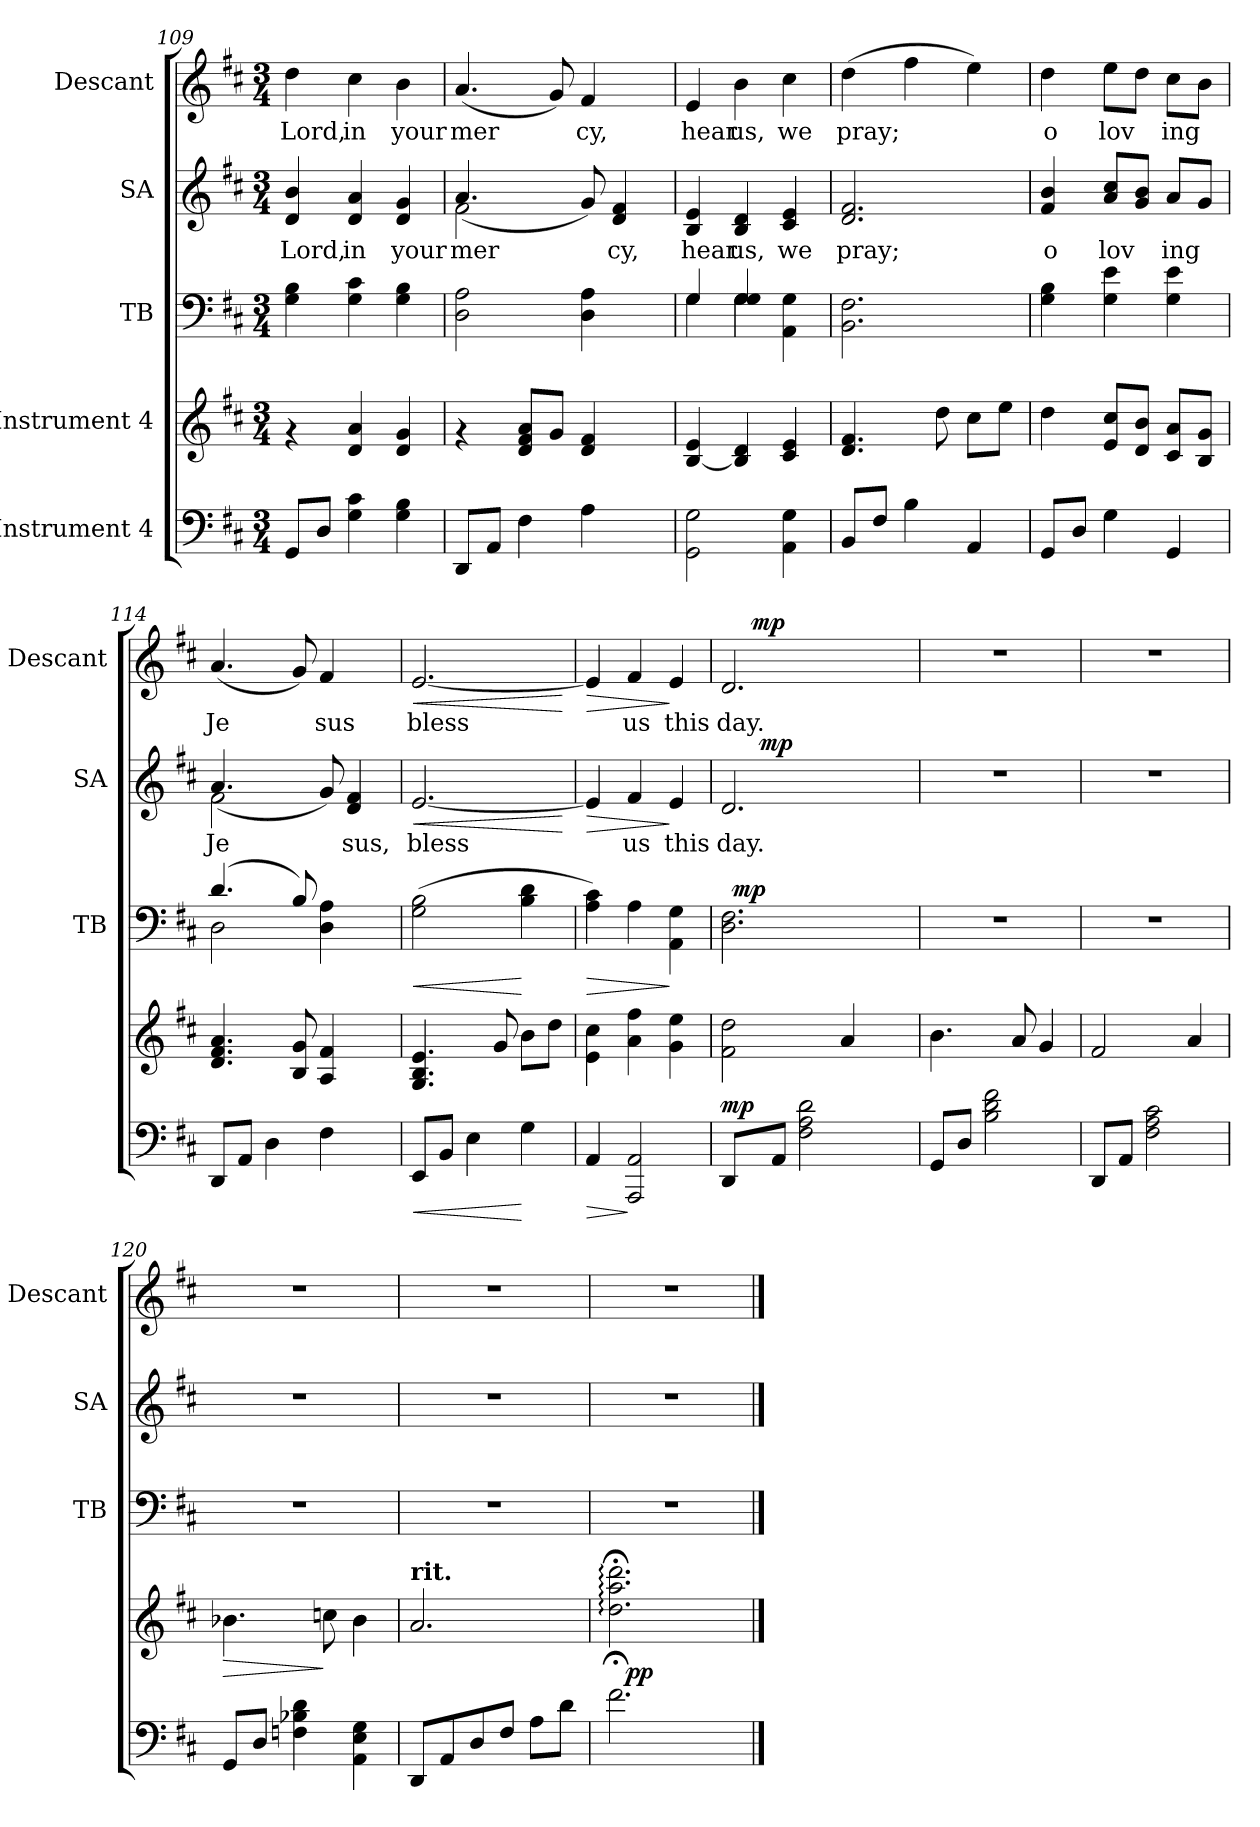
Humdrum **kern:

**kern	**dynam	**kern	**dynam	**kern	**dynam	**kern	**text	**dynam	**kern	**text	**dynam
*part5	*part5	*part4	*part4	*part3	*part3	*part2	*part2	*part2	*part1	*part1	*part1
*staff5	*staff5	*staff4	*staff4	*staff3	*staff3	*staff2	*staff2	*staff2	*staff1	*staff1	*staff1
*I"Instrument 4	*	*I"Instrument 4	*	*I"TB	*	*I"SA	*	*	*I"Descant	*	*
*	*	*	*	*I'TB	*	*I'SA	*	*	*I'Descant	*	*
!!LO:LB:g=z
*clefF4	*	*clefG2	*	*clefF4	*	*clefG2	*	*	*clefG2	*	*
*k[f#c#]	*	*k[f#c#]	*	*k[f#c#]	*	*k[f#c#]	*	*	*k[f#c#]	*	*
*D:	*	*D:	*	*D:	*	*D:	*	*	*D:	*	*
*M3/4	*	*M3/4	*	*M3/4	*	*M3/4	*	*	*M3/4	*	*
=109	=109	=109	=109	=109	=109	=109	=109	=109	=109	=109	=109
!	!	!	!	!	!	!	!LO:LY:b:cj	!	!	!LO:LY:b:cj	!
8GG/L	.	4rf	.	4G\ 4B\	.	4b/ 4d/	Lord,	.	4dd\	Lord,	.
8D/J	.	.	.	.	.	.	.	.	.	.	.
!	!	!	!	!	!	!	!LO:LY:b:cj	!	!	!LO:LY:b:cj	!
4c#\ 4G\	.	4a/ 4d/	.	4c#\ 4G\	.	4d/ 4a/	in	.	4cc#\	in	.
!	!	!	!	!	!	!	!LO:LY:b:cj	!	!	!LO:LY:b:cj	!
4B\ 4G\	.	4d/ 4g/	.	4G\ 4B\	.	4d/ 4g/	your	.	4b\	your	.
=110	=110	=110	=110	=110	=110	=110	=110	=110	=110	=110	=110
*	*	*	*	*	*	*^	*	*	*	*	*
!	!	!	!	!	!	!	!	!LO:LY:b:cj	!	!	!LO:LY:b:cj	!
8DD/L	.	4rf	.	2A\ 2D\	.	2f#\	(>4.a/	mer-	.	(<4.a/	mer-	.
8AA/J	.	.	.	.	.	.	.	.	.	.	.	.
4F#\	.	8a/ 8f#/ 8d/L	.	.	.	.	.	.	.	.	.	.
!	!	!	!	!	!	!	!	!	!	!	!LO:LY:b:cj	!
.	.	8g/J	.	.	.	.	2ryy	.	.	8g/)	--	.
!	!	!	!	!	!	!	!	!LO:LY:b:cj	!	!	!LO:LY:b:cj	!
4A\	.	4f#/ 4d/	.	4D\ 4A\	.	8g/)	.	--	.	4f#/	-cy,	.
!	!	!	!	!	!	!	!	!LO:LY:b:cj	!	!	!	!
.	.	.	.	.	.	4d/ 4f#/	.	-cy,	.	.	.	.
8ryy	.	8ryy	.	8ryy	.	.	.	.	.	8ryy	.	.
*	*	*	*	*	*	*v	*v	*	*	*	*	*
=111	=111	=111	=111	=111	=111	=111	=111	=111	=111	=111	=111
*	*	*	*	*^	*	*	*	*	*	*	*
*	*	*	*	*	*^	*	*	*	*	*	*	*
!	!	!	!	!	!	!	!	!	!LO:LY:b:cj	!	!	!LO:LY:b:cj	!
2G\ 2GG\	.	[<4B/ 4e/	.	4G/	4G\	4ryy	.	4e/ 4B/	hear	.	4e/	hear	.
!	!	!	!	!	!	!	!	!	!LO:LY:b:cj	!	!	!LO:LY:b:cj	!
.	.	4d/ 4B/]	.	4G/ 4G/	4G\	4G\	.	4B/ 4d/	us,	.	4b\	us,	.
!	!	!	!	!	!	!	!	!	!LO:LY:b:cj	!	!	!LO:LY:b:cj	!
4G\ 4AA\	.	4c#/ 4e/	.	4ryy	4G\ 4AA\	4ryy	.	4e/ 4c#/	we	.	4cc#\	we	.
=112	=112	=112	=112	=112	=112	=112	=112	=112	=112	=112	=112	=112	=112
!	!	!	!	!	!	!	!	!	!LO:LY:b:cj	!	!	!LO:LY:b:cj	!
*	*	*	*	*v	*v	*v	*	*	*	*	*	*	*
8BB/L	.	4.d/ 4.f#/	.	2.F#\ 2.BB\	.	2.d/ 2.f#/	pray;	.	(>4dd\	pray;	.
8F#/J	.	.	.	.	.	.	.	.	.	.	.
!	!	!	!	!	!	!	!	!	!	!LO:LY:b:cj	!
4B\	.	.	.	.	.	.	.	.	4ff#\	.	.
.	.	8dd\	.	.	.	.	.	.	.	.	.
!	!	!	!	!	!	!	!	!	!	!LO:LY:b:cj	!
4AA/	.	8cc#\L	.	.	.	.	.	.	4ee\)	.	.
.	.	8ee\J	.	.	.	.	.	.	.	.	.
!!LO:PB:g=z
=113	=113	=113	=113	=113	=113	=113	=113	=113	=113	=113	=113
!	!	!	!	!	!	!	!LO:LY:b:cj	!	!	!LO:LY:b:cj	!
8GG/L	.	4dd\	.	4B\ 4G\	.	4b/ 4f#/	o	.	4dd\	o	.
8D/J	.	.	.	.	.	.	.	.	.	.	.
!	!	!	!	!	!	!	!LO:LY:b:cj	!	!	!LO:LY:b:cj	!
4G\	.	8e/ 8cc#/L	.	4e\ 4G\	.	8cc#/ 8a/L	lov-	.	8ee\L	lov-	.
!	!	!	!	!	!	!	!LO:LY:b:cj	!	!	!LO:LY:b:cj	!
.	.	8b/ 8d/J	.	.	.	8b/ 8g/J	--	.	8dd\J	--	.
!	!	!	!	!	!	!	!LO:LY:b:cj	!	!	!LO:LY:b:cj	!
4GG/	.	8a/ 8c#/L	.	4G\ 4e\	.	8a/L	-ing	.	8cc#\L	-ing	.
!	!	!	!	!	!	!	!LO:LY:b:cj	!	!	!LO:LY:b:cj	!
.	.	8B/ 8g/J	.	.	.	8g/J	.	.	8b\J	.	.
=114	=114	=114	=114	=114	=114	=114	=114	=114	=114	=114	=114
*	*	*	*	*^	*	*^	*	*	*	*	*
!	!	!	!	!	!	!	!	!	!LO:LY:b:cj	!	!	!LO:LY:b:cj	!
8DD/L	.	4.a/ 4.f#/ 4.d/	.	(>4.d/	2D\	.	2f#\	(>4.a/	Je-	.	(<4.a/	Je-	.
8AA/J	.	.	.	.	.	.	.	.	.	.	.	.	.
4D\	.	.	.	.	.	.	.	.	.	.	.	.	.
!	!	!	!	!	!	!	!	!	!	!	!	!LO:LY:b:cj	!
.	.	8g/ 8B/	.	8B/)	.	.	.	2ryy	.	.	8g/)	--	.
!	!	!	!	!	!	!	!	!	!LO:LY:b:cj	!	!	!LO:LY:b:cj	!
4F#\	.	4A/ 4f#/	.	8ryy	4A\ 4D\	.	8g/)	.	--	.	4f#/	-sus	.
!	!	!	!	!	!	!	!	!	!LO:LY:b:cj	!	!	!	!
.	.	.	.	4ryy	.	.	4f#/ 4d/	.	-sus,	.	.	.	.
8ryy	.	8ryy	.	.	8ryy	.	.	.	.	.	8ryy	.	.
*	*	*	*	*	*	*	*v	*v	*	*	*	*	*
=115	=115	=115	=115	=115	=115	=115	=115	=115	=115	=115	=115	=115
!	!LO:HP:b	!	!	!	!	!LO:HP:b	!	!LO:LY:b:cj	!LO:HP:b	!	!LO:LY:b:cj	!LO:HP:b
*	*	*	*	*v	*v	*	*	*	*	*	*	*
8EE/L	<	4.B/ 4.G/ 4.e/	.	(>2B\ 2G\	<	[<2.e/	bless	<	[<2.e/	bless	<
8BB/J	.	.	.	.	.	.	.	.	.	.	.
4E\	.	.	.	.	.	.	.	.	.	.	.
.	.	8g/	.	.	.	.	.	.	.	.	.
4G\	[	8b\L	.	4d\ 4B\	[	.	.	.	.	.	.
.	.	8dd\J	.	.	.	.	.	.	.	.	.
.	.	.	.	.	.	.	.	[	.	.	[
=116	=116	=116	=116	=116	=116	=116	=116	=116	=116	=116	=116
!	!LO:HP:b	!	!	!	!LO:HP:b	!	!LO:LY:b:cj	!LO:HP:b	!	!LO:LY:b:cj	!LO:HP:b
4AA/	>	4cc#\ 4e\	.	4c#\ 4A\)	>	4e/]	.	>	4e/]	.	>
!	!	!	!	!	!	!	!LO:LY:b:cj	!	!	!LO:LY:b:cj	!
2AA/ 2AAA/	]	4a\ 4ff#\	.	4A\	.	4f#/	us	.	4f#/	us	.
!	!	!	!	!	!	!	!LO:LY:b:cj	!	!	!LO:LY:b:cj	!
.	.	4g\ 4ee\	.	4G\ 4AA\	]	4e/	this	]	4e/	this	]
=117	=117	=117	=117	=117	=117	=117	=117	=117	=117	=117	=117
!	!LO:DY:a	!	!	!	!	!	!LO:LY:b:cj	!	!	!LO:LY:b:cj	!
*	*	*	*	*^	*	*^	*	*	*^	*	*
8DD/L	mp	2f#\ 2dd\	.	2.F#\ 2.D\	32ryy	.	2.d/	16.ryy	day.	.	2.d/	16ryy	day.	.
!	!	!	!	!	!	!LO:DY:a	!	!	!	!	!	!	!	!
.	.	.	.	.	2ryy	mp	.	.	.	.	.	.	.	.
.	.	.	.	.	.	.	.	.	.	.	.	64ryy	.	.
!	!	!	!	!	!	!	!	!	!	!	!	!	!	!LO:DY:a
.	.	.	.	.	.	.	.	.	.	.	.	2ryy	.	mp
!	!	!	!	!	!	!	!	!	!	!LO:DY:a	!	!	!	!
.	.	.	.	.	.	.	.	2ryy	.	mp	.	.	.	.
8AA/J	.	.	.	.	.	.	.	.	.	.	.	.	.	.
2d\ 2A\ 2F#\	.	.	.	.	.	.	.	.	.	.	.	.	.	.
.	.	4a/	.	.	.	.	.	.	.	.	.	.	.	.
.	.	.	.	.	8..ryy	.	.	.	.	.	.	.	.	.
.	.	.	.	.	.	.	.	.	.	.	.	8ryy	.	.
.	.	.	.	.	.	.	.	8ryy	.	.	.	.	.	.
.	.	.	.	.	.	.	.	.	.	.	.	32.ryy	.	.
.	.	.	.	.	.	.	.	32ryy	.	.	.	.	.	.
*	*	*	*	*v	*v	*	*	*	*	*	*v	*v	*	*
*	*	*	*	*	*	*v	*v	*	*	*	*	*
!!LO:LB:g=z
=118	=118	=118	=118	=118	=118	=118	=118	=118	=118	=118	=118
8GG/L	.	4.b\	.	2.r	.	2.r	.	.	2.r	.	.
8D/J	.	.	.	.	.	.	.	.	.	.	.
2d\ 2B\ 2f#\	.	.	.	.	.	.	.	.	.	.	.
.	.	8a/	.	.	.	.	.	.	.	.	.
.	.	4g/	.	.	.	.	.	.	.	.	.
=119	=119	=119	=119	=119	=119	=119	=119	=119	=119	=119	=119
8DD/L	.	2f#/	.	2.r	.	2.r	.	.	2.r	.	.
8AA/J	.	.	.	.	.	.	.	.	.	.	.
2A\ 2F#\ 2c#\	.	.	.	.	.	.	.	.	.	.	.
.	.	4a/	.	.	.	.	.	.	.	.	.
=120	=120	=120	=120	=120	=120	=120	=120	=120	=120	=120	=120
!	!	!	!LO:HP:b	!	!	!	!	!	!	!	!
8GG/L	.	4.b-X\	>	2.r	.	2.r	.	.	2.r	.	.
8D/J	.	.	.	.	.	.	.	.	.	.	.
4d\ 4B-X\ 4Fn\	.	.	.	.	.	.	.	.	.	.	.
.	.	8ccn\	]	.	.	.	.	.	.	.	.
4E\ 4AA\ 4G\	.	4b-\	.	.	.	.	.	.	.	.	.
=121	=121	=121	=121	=121	=121	=121	=121	=121	=121	=121	=121
!	!	!LO:TX:a:B:t=rit.	!	!	!	!	!	!	!	!	!
8DD/L	.	2.a/	.	2.r	.	2.r	.	.	2.r	.	.
8AA/	.	.	.	.	.	.	.	.	.	.	.
8D/	.	.	.	.	.	.	.	.	.	.	.
8F#/J	.	.	.	.	.	.	.	.	.	.	.
8A\L	.	.	.	.	.	.	.	.	.	.	.
8d\J	.	.	.	.	.	.	.	.	.	.	.
=122	=122	=122	=122	=122	=122	=122	=122	=122	=122	=122	=122
*^	*	*	*	*	*	*	*	*	*	*	*
2.f#;\	32.ryy	.	2.aa\:;< 2.dd\:;< 2.ddd\:;<	.	2.r	.	2.r	.	.	2.r	.	.
!	!	!LO:DY:a	!	!	!	!	!	!	!	!	!	!
.	2ryy	pp	.	.	.	.	.	.	.	.	.	.
.	8ryy	.	.	.	.	.	.	.	.	.	.	.
.	16ryy	.	.	.	.	.	.	.	.	.	.	.
.	64ryy	.	.	.	.	.	.	.	.	.	.	.
*v	*v	*	*	*	*	*	*	*	*	*	*	*
==	==	==	==	==	==	==	==	==	==	==	==
*-	*-	*-	*-	*-	*-	*-	*-	*-	*-	*-	*-
